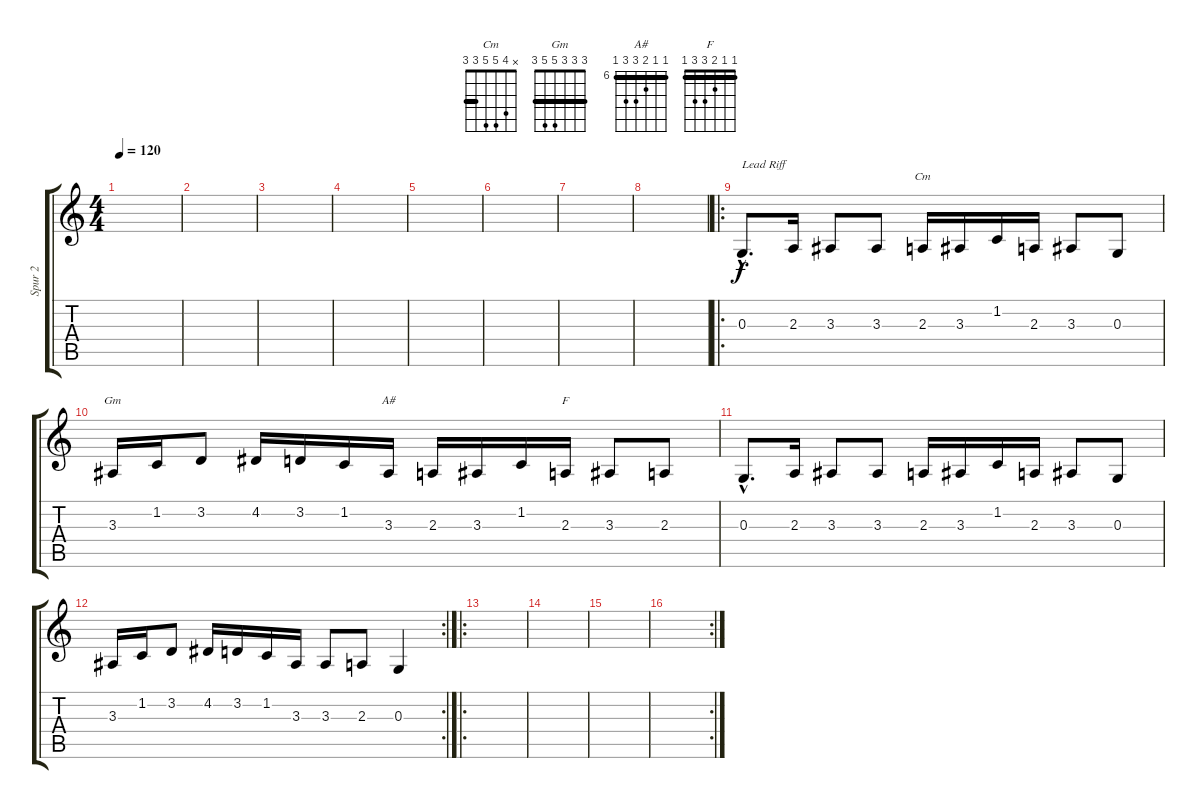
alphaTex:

\track ("Spur 2" "Spur 2") {instrument violin}
\staff {score tabs}
\tuning (E4 B3 G3 D3 A2 E2) {hide}
\chord ("Cm" x 4 5 5 3 3) {barre 3}
\chord ("Gm" 3 3 3 5 5 3) {barre 3}
\chord ("A#" 6 6 7 8 8 6) {firstfret 6 barre 6}
\chord ("F" 1 1 2 3 3 1) {barre 1}
\ts (4 4)
\tempo 120
\clef g2
\ks c
|
|
|
|
|
|
|
|
\ro
0.3{hac}.8{d txt "Lead Riff"} 2.3.16 3.3.8 3.3.8 2.3.16{ch "Cm"} 3.3.16 1.2.16 2.3.16 3.3.8 0.3.8 |
3.3.16{ch "Gm"} 1.2.16 3.2.8 4.2.16 3.2.16 1.2.16 3.3.16{ch "A#"} 2.3.16 3.3.16 1.2.16 2.3.16{ch "F"} 3.3.8 2.3.8 |
0.3{hac}.8{d} 2.3.16 3.3.8 3.3.8 2.3.16 3.3.16 1.2.16 2.3.16 3.3.8 0.3.8 |
\rc 2
3.3.16 1.2.16 3.2.8 4.2.16 3.2.16 1.2.16 3.3.16 3.3.8 2.3.8 0.3.4 |
\ro
|
|
|
\rc 2
